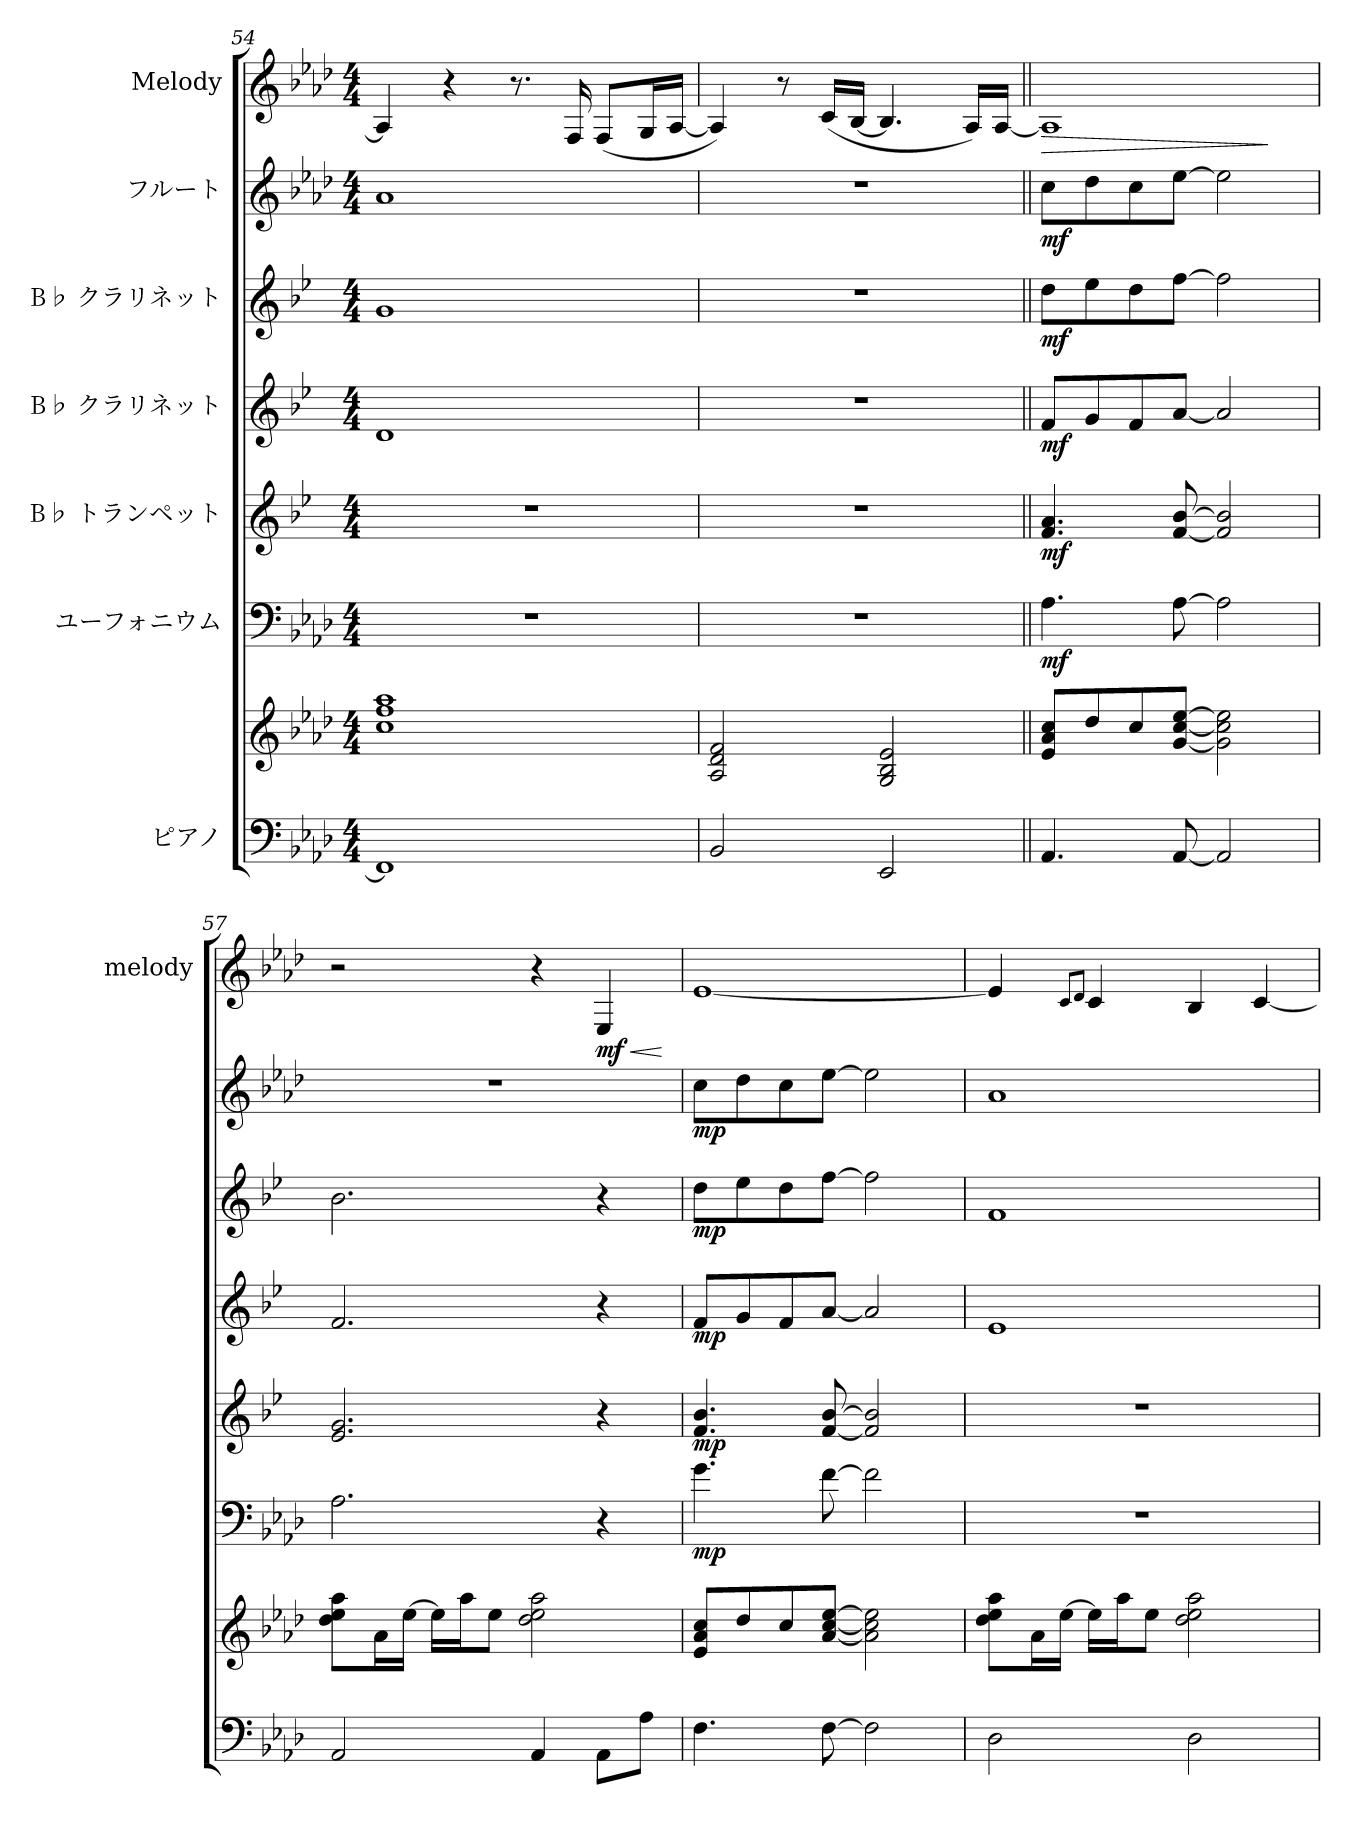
**kern	**kern	**kern	**dynam	**kern	**dynam	**kern	**dynam	**kern	**dynam	**kern	**dynam	**kern	**dynam
*part7	*part7	*part6	*part6	*part5	*part5	*part4	*part4	*part3	*part3	*part2	*part2	*part1	*part1
*staff8	*staff7	*staff6	*staff6	*staff5	*staff5	*staff4	*staff4	*staff3	*staff3	*staff2	*staff2	*staff1	*staff1
*I"ピアノ	*	*I"ユーフォニウム	*	*I"B♭ トランペット	*	*I"B♭ クラリネット	*	*I"B♭ クラリネット	*	*I"フルート	*	*I"Melody	*
*	*	*	*	*	*	*	*	*	*	*	*	*I'melody	*
*clefF4	*clefG2	*clefF4	*	*clefG2	*	*clefG2	*	*clefG2	*	*clefG2	*	*clefG2	*
*	*	*	*	*ITrd1c2	*	*ITrd1c2	*	*ITrd1c2	*	*	*	*	*
*k[b-e-a-d-]	*k[b-e-a-d-]	*k[b-e-a-d-]	*	*k[b-e-a-d-]	*	*k[b-e-a-d-]	*	*k[b-e-a-d-]	*	*k[b-e-a-d-]	*	*k[b-e-a-d-]	*
*M4/4	*M4/4	*M4/4	*	*M4/4	*	*M4/4	*	*M4/4	*	*M4/4	*	*M4/4	*
=54	=54	=54	=54	=54	=54	=54	=54	=54	=54	=54	=54	=54	=54
1FF]	1cc 1ff 1aa-	1r	.	1r	.	1c	.	1f	.	1a-	.	4A-]	.
.	.	.	.	.	.	.	.	.	.	.	.	4r	.
.	.	.	.	.	.	.	.	.	.	.	.	8.r	.
.	.	.	.	.	.	.	.	.	.	.	.	16F	.
.	.	.	.	.	.	.	.	.	.	.	.	(8FL	.
.	.	.	.	.	.	.	.	.	.	.	.	16GL	.
.	.	.	.	.	.	.	.	.	.	.	.	[16A-JJ	.
=55	=55	=55	=55	=55	=55	=55	=55	=55	=55	=55	=55	=55	=55
2BB-	2A- 2d- 2f	1r	.	1r	.	1r	.	1r	.	1r	.	4A-])	.
.	.	.	.	.	.	.	.	.	.	.	.	8r	.
.	.	.	.	.	.	.	.	.	.	.	.	(16cLL	.
.	.	.	.	.	.	.	.	.	.	.	.	[16B-JJ	.
2EE-	2G 2B- 2e-	.	.	.	.	.	.	.	.	.	.	4.B-]	.
.	.	.	.	.	.	.	.	.	.	.	.	16A-LL)	.
.	.	.	.	.	.	.	.	.	.	.	.	[16A-JJ	.
=56||	=56||	=56||	=56||	=56||	=56||	=56||	=56||	=56||	=56||	=56||	=56||	=56||	=56||
!	!	!	!	!	!	!	!	!	!	!	!	!	!LO:HP:b
4.AA-	8e- 8a- 8ccL	4.A-	mf	4.e- 4.g	mf	8e-L	mf	8ccL	mf	8ccL	mf	1A-]	>
.	8dd-	.	.	.	.	8f	.	8dd-	.	8dd-	.	.	.
.	8cc	.	.	.	.	8e-	.	8cc	.	8cc	.	.	.
[8AA-	[8g [8cc [8ee-J	[8A-	.	[8e- [8a-	.	[8gJ	.	[8ee-J	.	[8ee-J	.	.	.
2AA-]	2g] 2cc] 2ee-]	2A-]	.	2e-] 2a-]	.	2g]	.	2ee-]	.	2ee-]	.	.	.
.	.	.	.	.	.	.	.	.	.	.	.	.	]
=57	=57	=57	=57	=57	=57	=57	=57	=57	=57	=57	=57	=57	=57
2AA-	8dd- 8ee- 8aa-L	2.A-	.	2.d- 2.f	.	2.e-	.	2.a-	.	1r	.	2r	.
.	16a-L	.	.	.	.	.	.	.	.	.	.	.	.
.	[16ee-JJ	.	.	.	.	.	.	.	.	.	.	.	.
.	16ee-LL]	.	.	.	.	.	.	.	.	.	.	.	.
.	16aa-J	.	.	.	.	.	.	.	.	.	.	.	.
.	8ee-J	.	.	.	.	.	.	.	.	.	.	.	.
4AA-	2dd- 2ee- 2aa-	.	.	.	.	.	.	.	.	.	.	4r	.
!	!	!	!	!	!	!	!	!	!	!	!	!	!LO:HP:b
8AA-L	.	4r	.	4r	.	4r	.	4r	.	.	.	4E-	< mf
8A-J	.	.	.	.	.	.	.	.	.	.	.	.	.
.	.	.	.	.	.	.	.	.	.	.	.	.	[
=58	=58	=58	=58	=58	=58	=58	=58	=58	=58	=58	=58	=58	=58
4.F	8e- 8a- 8ccL	4.g	mp	4.e- 4.a-	mp	8e-L	mp	8ccL	mp	8ccL	mp	[1e-	.
.	8dd-	.	.	.	.	8f	.	8dd-	.	8dd-	.	.	.
.	8cc	.	.	.	.	8e-	.	8cc	.	8cc	.	.	.
[8F	[8a- [8cc [8ee-J	[8f	.	[8e- [8a-	.	[8gJ	.	[8ee-J	.	[8ee-J	.	.	.
2F]	2a-] 2cc] 2ee-]	2f]	.	2e-] 2a-]	.	2g]	.	2ee-]	.	2ee-]	.	.	.
=59	=59	=59	=59	=59	=59	=59	=59	=59	=59	=59	=59	=59	=59
2D-	8dd- 8ee- 8aa-L	1r	.	1r	.	1d-	.	1e-	.	1a-	.	4e-]	.
.	16a-L	.	.	.	.	.	.	.	.	.	.	.	.
.	[16ee-JJ	.	.	.	.	.	.	.	.	.	.	.	.
.	.	.	.	.	.	.	.	.	.	.	.	8qqc/L	.
.	.	.	.	.	.	.	.	.	.	.	.	8qqd-/J	.
.	16ee-LL]	.	.	.	.	.	.	.	.	.	.	4c	.
.	16aa-J	.	.	.	.	.	.	.	.	.	.	.	.
.	8ee-J	.	.	.	.	.	.	.	.	.	.	.	.
2D-	2dd- 2ee- 2aa-	.	.	.	.	.	.	.	.	.	.	4B-	.
.	.	.	.	.	.	.	.	.	.	.	.	[4c	.
=	=	=	=	=	=	=	=	=	=	=	=	=	=
*-	*-	*-	*-	*-	*-	*-	*-	*-	*-	*-	*-	*-	*-
